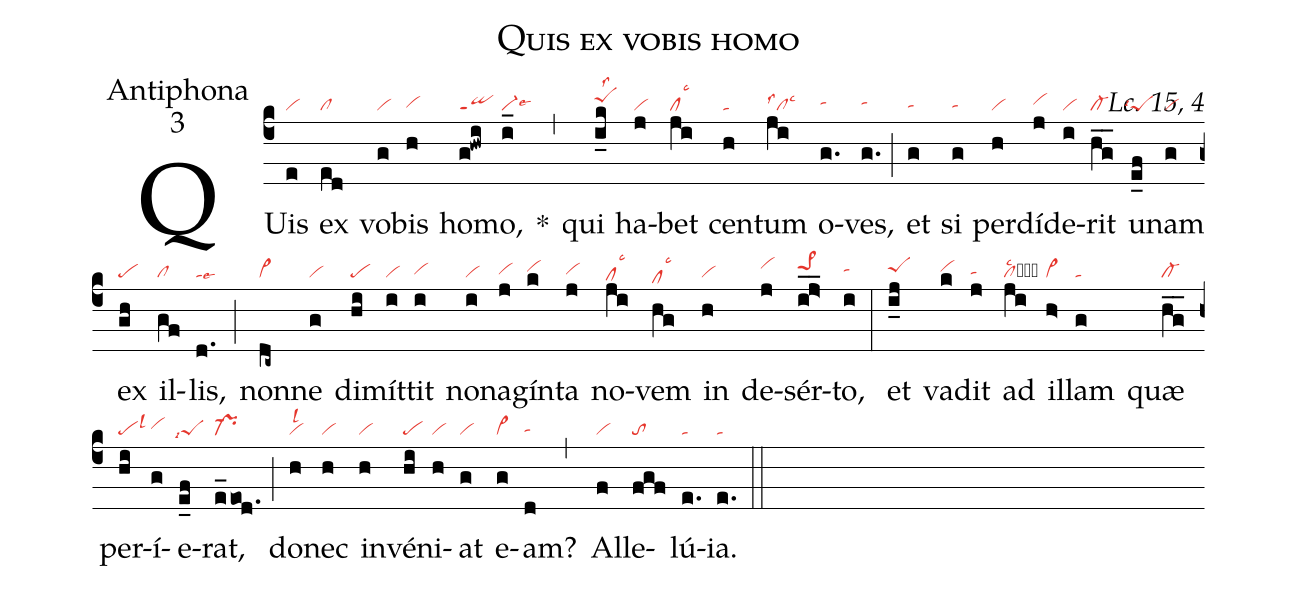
name:Quis ex vobis homo;
office-part:Antiphona;
mode:3;
commentary:Lc. 15, 4;
nabc-lines:1;
%%
(c4)
QUis(e|vi) ex(ed|cl) vo(g|vi)bis(h|vihg) ho(g!hwi|qippt1)mo,(i_|vi-lse6) *(,)
qui(i_k|peShilss2) ha(j|vi)bet(ji|cllsc3) cen(h|ta)tum(ji|cllss1lsc3) o(g.|tahh)ves,(g.|tahh) (;)
et(g|tahg) si(g|tahg) per(h|vi)dí(j|vihh)de(i|vi)rit(h_g_|cl-) u(e_f|``peSlsi4)nam(g|vi) ex(gh|pe) il(gf|cl)lis,(d.|talse6) (;)
non(dc~|vi>)ne(g|vi) di(hi|pe)mít(i|vi)tit(i|vihg) no(i|vi)na(j|vihg)gín(k|vihh)ta(j|vihg) no(ji|clhelsc3)vem(hg|clhdlsc3) in(h|vi) de(j|vihi)sér(i_!j>_|pe>1hi)to,(i|tahh) (:)
et(i_j|peShh) va(k|vihh)dit(j|tahg) ad(ji|cllsc2hg) il(h>|vi>)lam(g|ta) quæ(h_g_|cl-) per(hi|pelsl3)í(g|vihh)e(e_f|`peSlsi7)rat,(e_eod.|pr-) (;)
do(h|vilsl2)nec(h|vi) in(h|vi)vé(hi|pe)ni(h|vi)at(g|vi) e(g|vi>)am?(d|tahg) (,) Al(f|vi)le(fgf|to)lú(e.|ta)ia.(e.|ta) (::)
